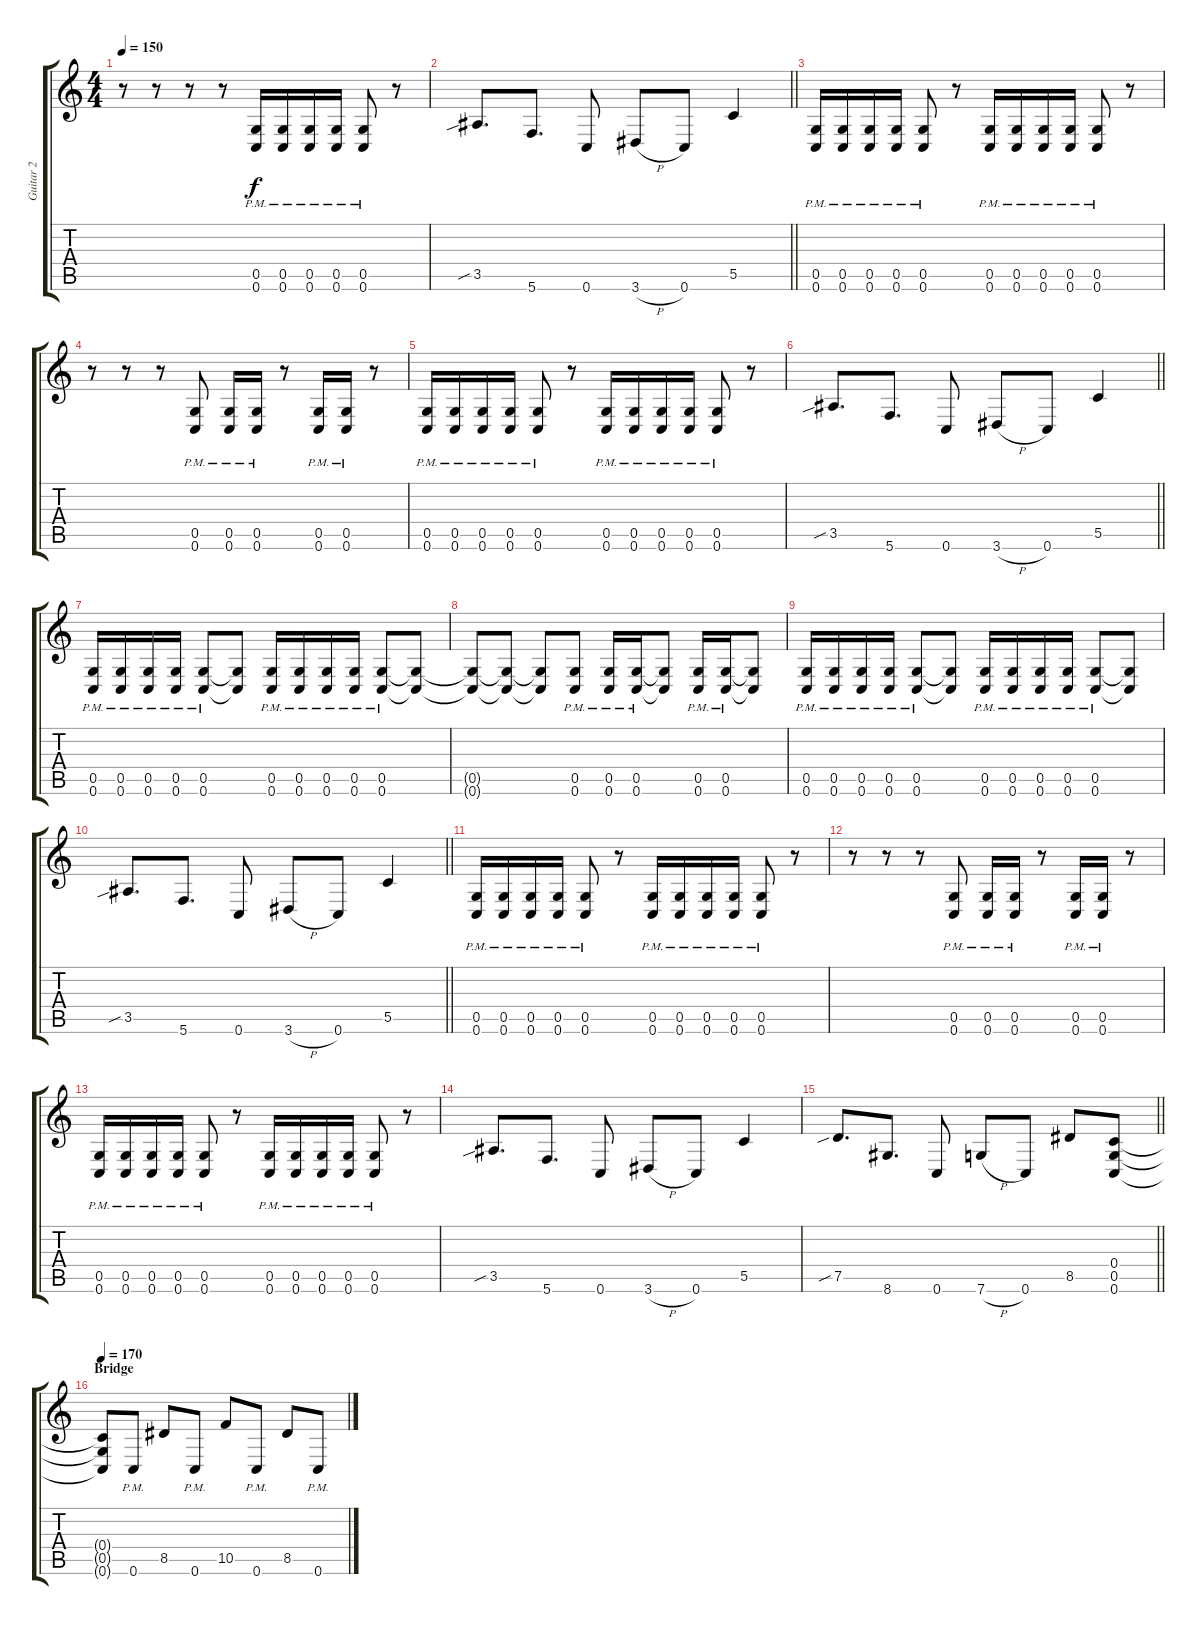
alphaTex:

\track ("Guitar 2" "Guitar 2") {instrument distortionguitar}
\staff {score tabs}
\tuning (D4 A3 F3 C3 G2 C2) {hide}
\ts (4 4)
\tempo 150
\clef g2
\ks c
r.8{dy f} r.8 r.8 r.8 (0.5{pm} 0.6{pm}).16 (0.5{pm} 0.6{pm}).16 (0.5{pm} 0.6{pm}).16 (0.5{pm} 0.6{pm}).16 (0.5{pm} 0.6{pm}).8 r.8 |
\barLineRight lightlight
3.5{sib}.8{d} 5.6.8{d} 0.6.8 3.6{h}.8 0.6.8 5.5.4 |
(0.5{pm} 0.6{pm}).16 (0.5{pm} 0.6{pm}).16 (0.5{pm} 0.6{pm}).16 (0.5{pm} 0.6{pm}).16 (0.5{pm} 0.6{pm}).8 r.8 (0.5{pm} 0.6{pm}).16 (0.5{pm} 0.6{pm}).16 (0.5{pm} 0.6{pm}).16 (0.5{pm} 0.6{pm}).16 (0.5{pm} 0.6{pm}).8 r.8 |
r.8 r.8 r.8 (0.5{pm} 0.6{pm}).8 (0.5{pm} 0.6{pm}).16 (0.5{pm} 0.6{pm}).16 r.8 (0.5{pm} 0.6{pm}).16 (0.5{pm} 0.6{pm}).16 r.8 |
(0.5{pm} 0.6{pm}).16 (0.5{pm} 0.6{pm}).16 (0.5{pm} 0.6{pm}).16 (0.5{pm} 0.6{pm}).16 (0.5{pm} 0.6{pm}).8 r.8 (0.5{pm} 0.6{pm}).16 (0.5{pm} 0.6{pm}).16 (0.5{pm} 0.6{pm}).16 (0.5{pm} 0.6{pm}).16 (0.5{pm} 0.6{pm}).8 r.8 |
\barLineRight lightlight
3.5{sib}.8{d} 5.6.8{d} 0.6.8 3.6{h}.8 0.6.8 5.5.4 |
(0.5{pm} 0.6{pm}).16 (0.5{pm} 0.6{pm}).16 (0.5{pm} 0.6{pm}).16 (0.5{pm} 0.6{pm}).16 (0.5{pm} 0.6{pm}).8 (0.5{t} 0.6{t}).8 (0.5{pm} 0.6{pm}).16 (0.5{pm} 0.6{pm}).16 (0.5{pm} 0.6{pm}).16 (0.5{pm} 0.6{pm}).16 (0.5{pm} 0.6{pm}).8 (0.5{t} 0.6{t}).8 |
(0.5{t} 0.6{t}).8 (0.5{t} 0.6{t}).8 (0.5{t} 0.6{t}).8 (0.5{pm} 0.6{pm}).8 (0.5{pm} 0.6{pm}).16 (0.5{pm} 0.6{pm}).16 (0.5{t} 0.6{t}).8 (0.5{pm} 0.6{pm}).16 (0.5{pm} 0.6{pm}).16 (0.5{t} 0.6{t}).8 |
(0.5{pm} 0.6{pm}).16 (0.5{pm} 0.6{pm}).16 (0.5{pm} 0.6{pm}).16 (0.5{pm} 0.6{pm}).16 (0.5{pm} 0.6{pm}).8 (0.5{t} 0.6{t}).8 (0.5{pm} 0.6{pm}).16 (0.5{pm} 0.6{pm}).16 (0.5{pm} 0.6{pm}).16 (0.5{pm} 0.6{pm}).16 (0.5{pm} 0.6{pm}).8 (0.5{t} 0.6{t}).8 |
\barLineRight lightlight
3.5{sib}.8{d} 5.6.8{d} 0.6.8 3.6{h}.8 0.6.8 5.5.4 |
(0.5{pm} 0.6{pm}).16 (0.5{pm} 0.6{pm}).16 (0.5{pm} 0.6{pm}).16 (0.5{pm} 0.6{pm}).16 (0.5{pm} 0.6{pm}).8 r.8 (0.5{pm} 0.6{pm}).16 (0.5{pm} 0.6{pm}).16 (0.5{pm} 0.6{pm}).16 (0.5{pm} 0.6{pm}).16 (0.5{pm} 0.6{pm}).8 r.8 |
r.8 r.8 r.8 (0.5{pm} 0.6{pm}).8 (0.5{pm} 0.6{pm}).16 (0.5{pm} 0.6{pm}).16 r.8 (0.5{pm} 0.6{pm}).16 (0.5{pm} 0.6{pm}).16 r.8 |
(0.5{pm} 0.6{pm}).16 (0.5{pm} 0.6{pm}).16 (0.5{pm} 0.6{pm}).16 (0.5{pm} 0.6{pm}).16 (0.5{pm} 0.6{pm}).8 r.8 (0.5{pm} 0.6{pm}).16 (0.5{pm} 0.6{pm}).16 (0.5{pm} 0.6{pm}).16 (0.5{pm} 0.6{pm}).16 (0.5{pm} 0.6{pm}).8 r.8 |
3.5{sib}.8{d} 5.6.8{d} 0.6.8 3.6{h}.8 0.6.8 5.5.4 |
\barLineRight lightlight
7.5{sib}.8{d} 8.6.8{d} 0.6.8 7.6{h}.8 0.6.8 8.5.8 (0.4 0.5 0.6).8 |
\section ("" "Bridge")
\tempo 170
(0.4{t} 0.5{t} 0.6{t}).8 0.6{pm}.8 8.5.8 0.6{pm}.8 10.5.8 0.6{pm}.8 8.5.8 0.6{pm}.8
